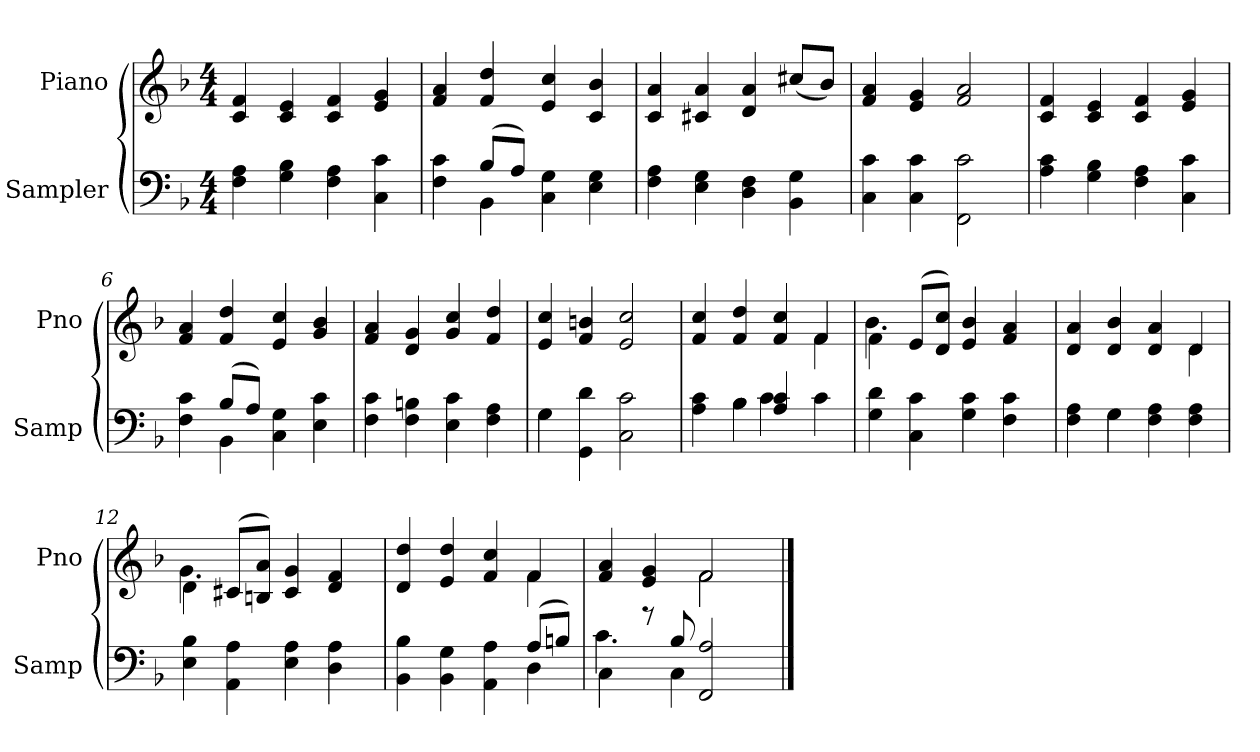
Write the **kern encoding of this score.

**kern	**kern
*part2	*part1
*staff2	*staff1
*I"Sampler	*I"Piano
*I'Samp	*I'Pno
*clefF4	*clefG2
*k[b-]	*k[b-]
*F:	*F:
*M4/4	*M4/4
=1	=1
4F 4A	4c 4f
4G 4B-	4c 4e
4F 4A	4c 4f
4C 4c	4e 4g
=2	=2
*^	*
4F 4c	4ryy	4f 4a
(8B-/L	4BB-	4f 4dd
8A/J)	.	.
4C 4G	2ryy	4e 4cc
4E 4G	.	4c 4b-
*v	*v	*
=3	=3
4F 4A	4c 4a
4E 4G	4c#X 4a
4D 4F	4d 4a
4BB- 4G	(8cc#X/L
.	8b-/J)
=4	=4
4C 4c	4f 4a
4C 4c	4e 4g
2FF 2c	2f 2a
=5	=5
4A 4c	4c 4f
4G 4B-	4c 4e
4F 4A	4c 4f
4C 4c	4e 4g
=6	=6
*^	*
4F 4c	4ryy	4f 4a
(8B-/L	4BB-	4f 4dd
8A/J)	.	.
4C 4G	2ryy	4e 4cc
4E 4c	.	4g 4b-
*v	*v	*
=7	=7
4F 4c	4f 4a
4F 4Bn	4d 4g
4E 4c	4g 4cc
4F 4A	4f 4dd
=8	=8
*^	*
4G\	4G	4e 4cc
4GG 4d	2.ryy	4f 4bn
2C 2c	.	2e 2cc
=9	=9	=9
*	*	*^
4A 4c	4ryy	4f 4cc	2.ryy
4B-\	4B-	4f 4dd	.
4A 4c	4c	4f 4cc	.
4c\	4ryy	4f/	4f
*v	*v	*	*
=10	=10	=10
4G 4d	4f\	4.b-
4C 4c	(8e/L	.
.	8d/ 8cc/J)	2ryy
4G 4c	4e 4b-	.
4F 4c	4f 4a	.
.	.	8ryy
=11	=11	=11
*^	*	*
4F 4A	4ryy	4d 4a	2.ryy
4G\	4G	4d 4b-	.
4F 4A	2ryy	4d 4a	.
4F 4A	.	4d/	4d
*v	*v	*	*
=12	=12	=12
4E 4B-	4d\	4.g
4AA 4A	(8c#X/L	.
.	8Bn/ 8a/J)	2ryy
4E 4A	4c# 4g	.
4D 4A	4d 4f	.
.	.	8ryy
=13	=13	=13
*^	*	*
4BB- 4B-	2.ryy	4d 4dd	2.ryy
4BB- 4G	.	4e 4dd	.
4AA 4A	.	4f 4cc	.
(8A/L	4D	4f/	4f
8Bn/J)	.	.	.
=14	=14	=14	=14
4C\	4.c	4f 4a	2ryy
8r	.	4e 4g	.
8B-/	4C	.	.
2FF 2A	.	2f/	2f
.	4.ryy	.	.
*v	*v	*	*
*	*v	*v
==	==
*-	*-
